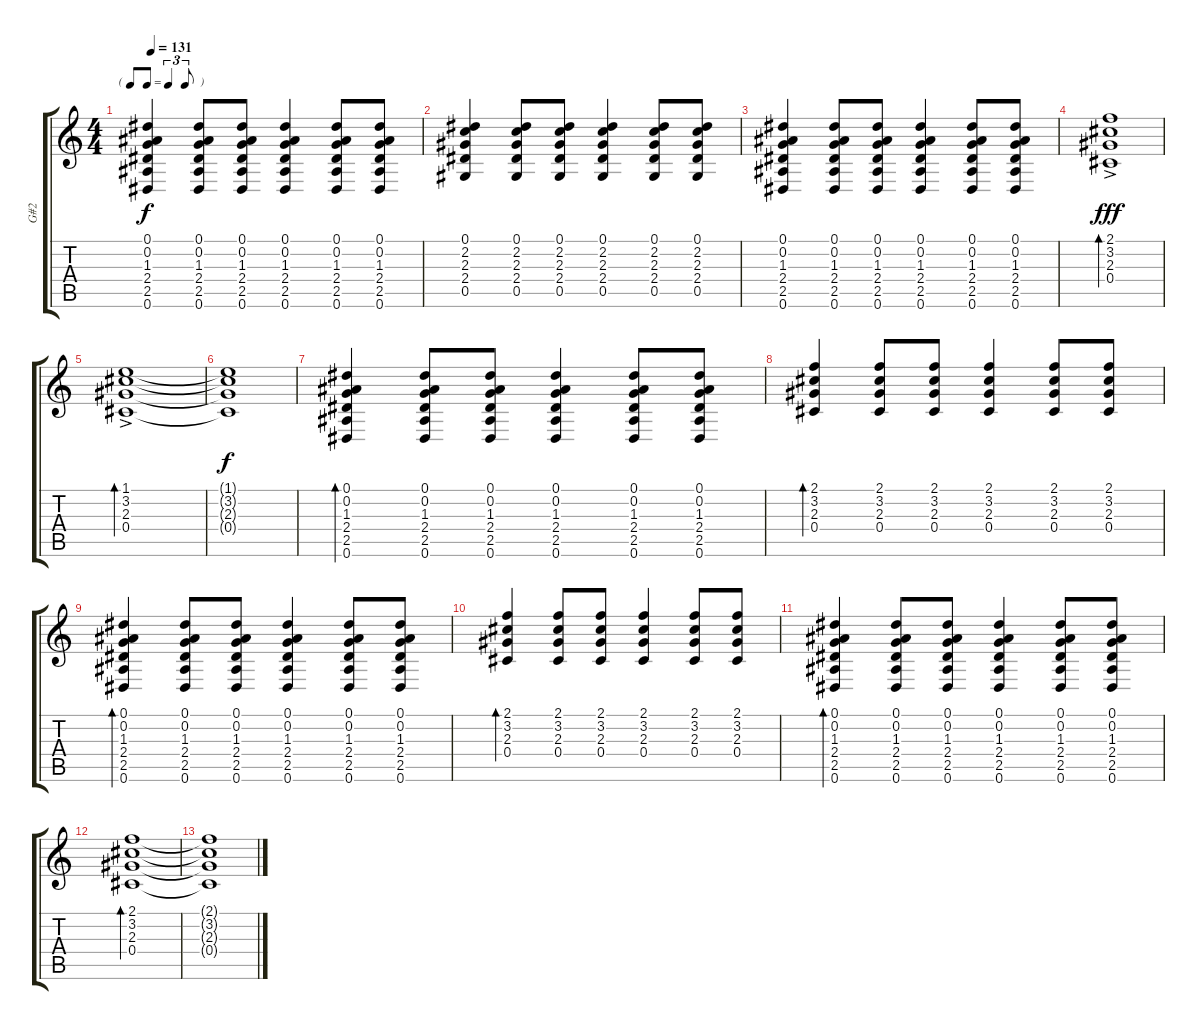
\track ("G#2" "G#2") {instrument electricguitarjazz}
\staff {score tabs}
\tuning (Eb4 Bb3 Gb3 Db3 Ab2 Eb2) {hide}
\ts (4 4)
\tf triplet8th
\tempo 131
\clef g2
\ks c
(0.1 0.2 1.3 2.4 2.5 0.6).4{dy f} (0.1 0.2 1.3 2.4 2.5 0.6).8 (0.1 0.2 1.3 2.4 2.5 0.6).8 (0.1 0.2 1.3 2.4 2.5 0.6).4 (0.1 0.2 1.3 2.4 2.5 0.6).8 (0.1 0.2 1.3 2.4 2.5 0.6).8 |
(0.1 2.2 2.3 2.4 0.5).4 (0.1 2.2 2.3 2.4 0.5).8 (0.1 2.2 2.3 2.4 0.5).8 (0.1 2.2 2.3 2.4 0.5).4 (0.1 2.2 2.3 2.4 0.5).8 (0.1 2.2 2.3 2.4 0.5).8 |
(0.1 0.2 1.3 2.4 2.5 0.6).4 (0.1 0.2 1.3 2.4 2.5 0.6).8 (0.1 0.2 1.3 2.4 2.5 0.6).8 (0.1 0.2 1.3 2.4 2.5 0.6).4 (0.1 0.2 1.3 2.4 2.5 0.6).8 (0.1 0.2 1.3 2.4 2.5 0.6).8 |
(2.1{ac} 3.2 2.3 0.4).1{bd 240 dy fff} |
(1.1{ac} 3.2 2.3 0.4).1{bd 240} |
(1.1{t} 3.2{t} 2.3{t} 0.4{t}).1{dy f} |
(0.1 0.2 1.3 2.4 2.5 0.6).4{bd 240 volume 7 instrument electricguitarclean} (0.1 0.2 1.3 2.4 2.5 0.6).8 (0.1 0.2 1.3 2.4 2.5 0.6).8 (0.1 0.2 1.3 2.4 2.5 0.6).4 (0.1 0.2 1.3 2.4 2.5 0.6).8 (0.1 0.2 1.3 2.4 2.5 0.6).8 |
(2.1 3.2 2.3 0.4).4{bd 240} (2.1 3.2 2.3 0.4).8 (2.1 3.2 2.3 0.4).8 (2.1 3.2 2.3 0.4).4 (2.1 3.2 2.3 0.4).8 (2.1 3.2 2.3 0.4).8 |
(0.1 0.2 1.3 2.4 2.5 0.6).4{bd 240 volume 7 instrument electricguitarclean} (0.1 0.2 1.3 2.4 2.5 0.6).8 (0.1 0.2 1.3 2.4 2.5 0.6).8 (0.1 0.2 1.3 2.4 2.5 0.6).4 (0.1 0.2 1.3 2.4 2.5 0.6).8 (0.1 0.2 1.3 2.4 2.5 0.6).8 |
(2.1 3.2 2.3 0.4).4{bd 240} (2.1 3.2 2.3 0.4).8 (2.1 3.2 2.3 0.4).8 (2.1 3.2 2.3 0.4).4 (2.1 3.2 2.3 0.4).8 (2.1 3.2 2.3 0.4).8 |
(0.1 0.2 1.3 2.4 2.5 0.6).4{bd 240 volume 7 instrument electricguitarclean} (0.1 0.2 1.3 2.4 2.5 0.6).8 (0.1 0.2 1.3 2.4 2.5 0.6).8 (0.1 0.2 1.3 2.4 2.5 0.6).4 (0.1 0.2 1.3 2.4 2.5 0.6).8 (0.1 0.2 1.3 2.4 2.5 0.6).8 |
(2.1 3.2 2.3 0.4).1{bd 480} |
(2.1{t} 3.2{t} 2.3{t} 0.4{t}).1
